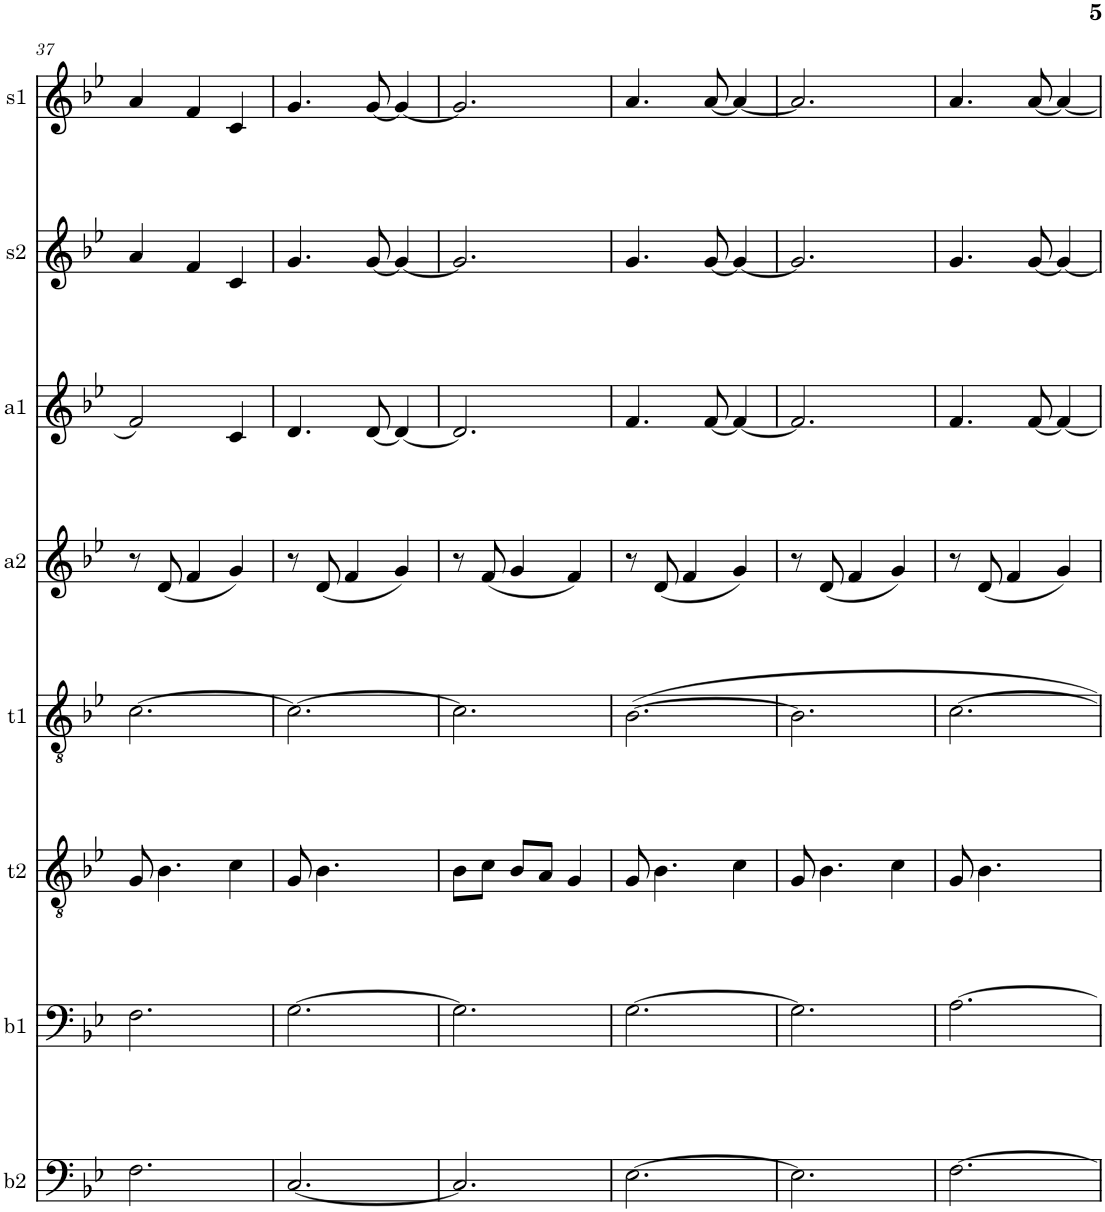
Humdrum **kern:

**kern	**kern	**kern	**kern	**kern	**kern	**kern	**kern
*part8	*part7	*part6	*part5	*part4	*part3	*part2	*part1
*staff8	*staff7	*staff6	*staff5	*staff4	*staff3	*staff2	*staff1
*I"b2	*I"b1	*I"t2	*I"t1	*I"a2	*I"a1	*I"s2	*I"s1
*I'b2	*I'b1	*I't2	*I't1	*I'a2	*I'a1	*I's2	*I's1
!!LO:PB:g=z
*clefF4	*clefF4	*clefGv2	*clefGv2	*clefG2	*clefG2	*clefG2	*clefG2
*k[b-e-]	*k[b-e-]	*k[b-e-]	*k[b-e-]	*k[b-e-]	*k[b-e-]	*k[b-e-]	*k[b-e-]
*M3/4	*M3/4	*M3/4	*M3/4	*M3/4	*M3/4	*M3/4	*M3/4
=37	=37	=37	=37	=37	=37	=37	=37
2.F\	2.F\	8G/	[2.c\	8r	2f/	4a/	4a/
.	.	4.B-\	.	(8d/	.	.	.
.	.	.	.	4f/	.	4f/	4f/
.	.	4c\	.	4g/)	4c/	4c/	4c/
=38	=38	=38	=38	=38	=38	=38	=38
[2.C/	[2.G\	8G/	2.c\_	8r	4.d/	4.g/	4.g/
.	.	4.B-\	.	(8d/	.	.	.
.	.	.	.	4f/	.	.	.
.	.	.	.	.	[8d/	[8g/	[8g/
.	.	4ryy	.	4g/)	4d/_	4g/_	4g/_
=39	=39	=39	=39	=39	=39	=39	=39
2.C/]	2.G\]	8B-\L	2.c\]	8r	2.d/]	2.g/]	2.g/]
.	.	8c\J	.	(8f/	.	.	.
.	.	8B-/L	.	4g/	.	.	.
.	.	8A/J	.	.	.	.	.
.	.	4G/	.	4f/)	.	.	.
=40	=40	=40	=40	=40	=40	=40	=40
[2.E-\	[2.G\	8G/	[2.B-\	8r	4.f/	4.g/	4.a/
.	.	4.B-\	.	(8d/	.	.	.
.	.	.	.	4f/	.	.	.
.	.	.	.	.	[8f/	[8g/	[8a/
.	.	4c\	.	4g/)	4f/_	4g/_	4a/_
=41	=41	=41	=41	=41	=41	=41	=41
2.E-\]	2.G\]	8G/	2.B-\]	8r	2.f/]	2.g/]	2.a/]
.	.	4.B-\	.	(8d/	.	.	.
.	.	.	.	4f/	.	.	.
.	.	4c\	.	4g/)	.	.	.
=42	=42	=42	=42	=42	=42	=42	=42
[2.F\	[2.A\	8G/	[2.c\	8r	4.f/	4.g/	4.a/
.	.	4.B-\	.	(8d/	.	.	.
.	.	.	.	4f/	.	.	.
.	.	.	.	.	[8f/	[8g/	[8a/
.	.	4ryy	.	4g/)	4f/_	4g/_	4a/_
=	=	=	=	=	=	=	=
*-	*-	*-	*-	*-	*-	*-	*-
